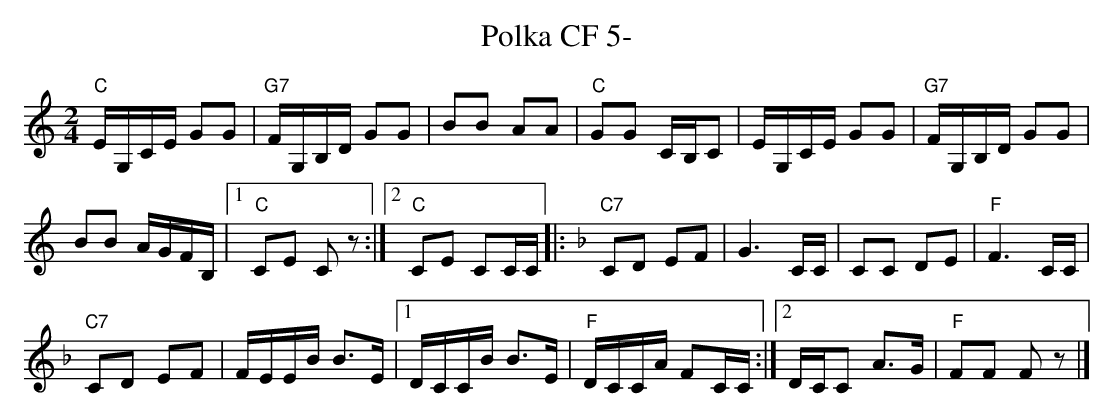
X:1
T:Polka CF 5-
M:2/4
L:1/16
K:Cmaj
"C"EG,CE G2G2 | "G7"FG,B,D G2G2 | B2B2 A2A2 | "C"G2G2 CB,C2 | EG,CE G2G2 | "G7"FG,B,D G2G2 |
B2B2 AGFB, |1 "C"C2E2 C2 z2 :|2 "C"C2E2 C2CC |: [K:Fmaj][L:1/8] "C7"CD EF | G3 C/2C/2 | CC DE | "F"F3 C/2C/2 |
"C7"CD EF | F/2E/2E/2B/2 B>E |1 D/2C/2C/2B/2 B>E | "F"D/2C/2C/2A/2 FC/2C/2 :|2 D/2C/2C A>G | "F"FF F z |]
